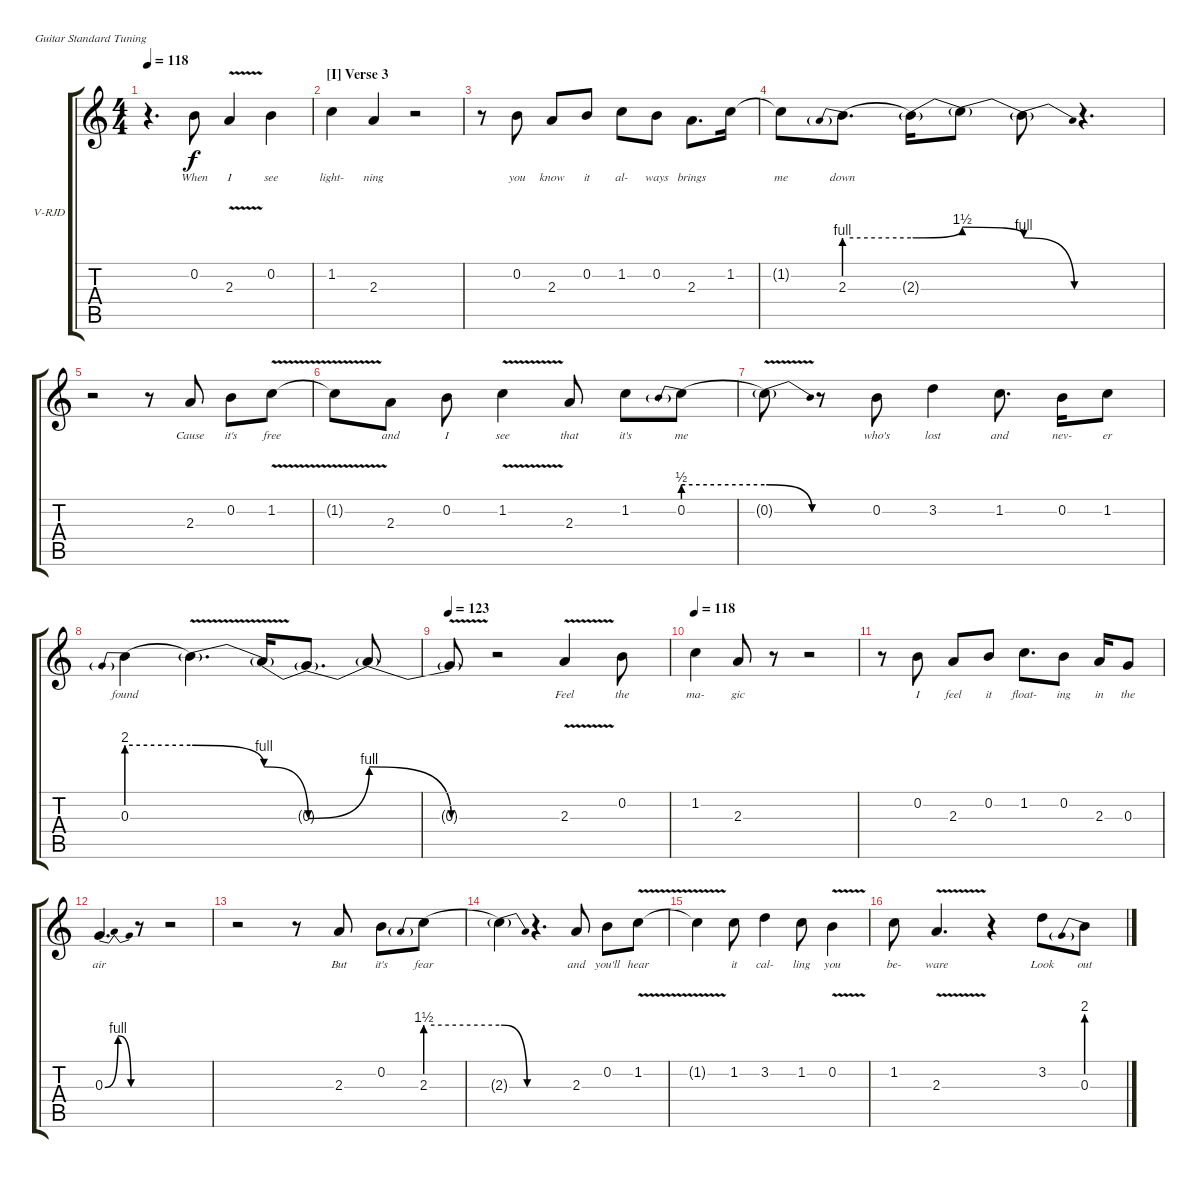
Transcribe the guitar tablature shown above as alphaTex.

\bracketExtendMode groupsimilarinstruments
\firstSystemTrackNameOrientation horizontal
\otherSystemsTrackNameOrientation horizontal
\track ("Ronnie James Dio" "V-RJD") {instrument electricguitarclean}
\staff {score tabs}
\tuning (E4 B3 G3 D3 A2 E2)
\ts (4 4)
\tempo 118
\clef g2
\scale
0.333333
\ks c
r.4{d dy f} 0.2.8{lyrics (0 "When") lyrics (1 "") lyrics (2 "") lyrics (3 "") lyrics (4 "")} 2.3{v}.4{lyrics (0 "I") lyrics (1 "") lyrics (2 "") lyrics (3 "") lyrics (4 "")} 0.2.4{lyrics (0 "see") lyrics (1 "") lyrics (2 "") lyrics (3 "") lyrics (4 "")} |
\section ("I" "Verse 3")
\scale
0.333333 1.2.4{lyrics (0 "light-") lyrics (1 "") lyrics (2 "") lyrics (3 "") lyrics (4 "")} 2.3.4{lyrics (0 "ning") lyrics (1 "") lyrics (2 "") lyrics (3 "") lyrics (4 "")} r.2 |
\scale
0.413333 r.8 0.2.8{lyrics (0 "you") lyrics (1 "") lyrics (2 "") lyrics (3 "") lyrics (4 "")} 2.3.8{lyrics (0 "know") lyrics (1 "") lyrics (2 "") lyrics (3 "") lyrics (4 "")} 0.2.8{lyrics (0 "it") lyrics (1 "") lyrics (2 "") lyrics (3 "") lyrics (4 "")} 1.2.8{lyrics (0 "al-") lyrics (1 "") lyrics (2 "") lyrics (3 "") lyrics (4 "")} 0.2.8{lyrics (0 "ways") lyrics (1 "") lyrics (2 "") lyrics (3 "") lyrics (4 "")} 2.3.8{d lyrics (0 "brings") lyrics (1 "") lyrics (2 "") lyrics (3 "") lyrics (4 "")} 1.2.16{lyrics (0 "") lyrics (1 "") lyrics (2 "") lyrics (3 "") lyrics (4 "")} |
\scale
0.300952 1.2{t}.8{lyrics (0 "me") lyrics (1 "") lyrics (2 "") lyrics (3 "") lyrics (4 "")} 2.3{be (prebend 0 4 60 4)}.8{d lyrics (0 "down") lyrics (1 "") lyrics (2 "") lyrics (3 "") lyrics (4 "")} 2.3{be (bend 0 4 3.5999999999999996 6) t}.16{lyrics (0 "") lyrics (1 "") lyrics (2 "") lyrics (3 "") lyrics (4 "")} 2.3{be (release 0 6 3.5999999999999996 4) t}.8{lyrics (0 "") lyrics (1 "") lyrics (2 "") lyrics (3 "") lyrics (4 "")} 2.3{be (release 0 4 8.4 0) t}.8{lyrics (0 "") lyrics (1 "") lyrics (2 "") lyrics (3 "") lyrics (4 "")} r.4{d} |
\scale
0.285985 r.2 r.8 2.3.8{lyrics (0 "Cause") lyrics (1 "") lyrics (2 "") lyrics (3 "") lyrics (4 "")} 0.2.8{lyrics (0 "it's") lyrics (1 "") lyrics (2 "") lyrics (3 "") lyrics (4 "")} 1.2{v}.8{lyrics (0 "free") lyrics (1 "") lyrics (2 "") lyrics (3 "") lyrics (4 "")} |
\scale
0.333333 1.2{v t}.8{lyrics (0 "") lyrics (1 "") lyrics (2 "") lyrics (3 "") lyrics (4 "")} 2.3.8{lyrics (0 "and") lyrics (1 "") lyrics (2 "") lyrics (3 "") lyrics (4 "")} 0.2.8{lyrics (0 "I") lyrics (1 "") lyrics (2 "") lyrics (3 "") lyrics (4 "")} 1.2{v}.4{lyrics (0 "see") lyrics (1 "") lyrics (2 "") lyrics (3 "") lyrics (4 "")} 2.3.8{lyrics (0 "that") lyrics (1 "") lyrics (2 "") lyrics (3 "") lyrics (4 "")} 1.2.8{lyrics (0 "it's") lyrics (1 "") lyrics (2 "") lyrics (3 "") lyrics (4 "")} 0.2{be (prebend 0 2 60 2)}.8{lyrics (0 "me") lyrics (1 "") lyrics (2 "") lyrics (3 "") lyrics (4 "")} |
\scale
0.398095 0.2{be (release 0 2 15 0) v t}.8{lyrics (0 "") lyrics (1 "") lyrics (2 "") lyrics (3 "") lyrics (4 "")} r.8 0.2.8{lyrics (0 "who's") lyrics (1 "") lyrics (2 "") lyrics (3 "") lyrics (4 "")} 3.2.4{lyrics (0 "lost") lyrics (1 "") lyrics (2 "") lyrics (3 "") lyrics (4 "")} 1.2.8{d lyrics (0 "and") lyrics (1 "") lyrics (2 "") lyrics (3 "") lyrics (4 "")} 0.2.16{lyrics (0 "nev-") lyrics (1 "") lyrics (2 "") lyrics (3 "") lyrics (4 "")} 1.2.8{lyrics (0 "er") lyrics (1 "") lyrics (2 "") lyrics (3 "") lyrics (4 "")} |
\scale
0.268939 0.3{be (prebend 0 8 60 8)}.4{lyrics (0 "found") lyrics (1 "") lyrics (2 "") lyrics (3 "") lyrics (4 "")} 0.3{be (release 0 8 3.5999999999999996 4) v t}.4{d lyrics (0 "") lyrics (1 "") lyrics (2 "") lyrics (3 "") lyrics (4 "")} 0.3{be (release 0 4 3.5999999999999996 0) t}.16{lyrics (0 "") lyrics (1 "") lyrics (2 "") lyrics (3 "") lyrics (4 "")} 0.3{be (bend 0 0 5.3999999999999995 4) t}.8{d lyrics (0 "") lyrics (1 "") lyrics (2 "") lyrics (3 "") lyrics (4 "")} 0.3{be (release 0 4 5.3999999999999995 0) t}.8{lyrics (0 "") lyrics (1 "") lyrics (2 "") lyrics (3 "") lyrics (4 "")} |
\tempo 123
\scale
0.333333 0.3{be (hold 0 0 60 0) v t}.8{lyrics (0 "") lyrics (1 "") lyrics (2 "") lyrics (3 "") lyrics (4 "")} r.2 2.3{v}.4{lyrics (0 "Feel") lyrics (1 "") lyrics (2 "") lyrics (3 "") lyrics (4 "")} 0.2.8{lyrics (0 "the") lyrics (1 "") lyrics (2 "") lyrics (3 "") lyrics (4 "")} |
\tempo 118
\scale
0.333333 1.2.4{lyrics (0 "ma-") lyrics (1 "") lyrics (2 "") lyrics (3 "") lyrics (4 "")} 2.3.8{lyrics (0 "gic") lyrics (1 "") lyrics (2 "") lyrics (3 "") lyrics (4 "")} r.8 r.2 |
\scale
0.333333 r.8 0.2.8{lyrics (0 "I") lyrics (1 "") lyrics (2 "") lyrics (3 "") lyrics (4 "")} 2.3.8{lyrics (0 "feel") lyrics (1 "") lyrics (2 "") lyrics (3 "") lyrics (4 "")} 0.2.8{lyrics (0 "it") lyrics (1 "") lyrics (2 "") lyrics (3 "") lyrics (4 "")} 1.2.8{d lyrics (0 "float-") lyrics (1 "") lyrics (2 "") lyrics (3 "") lyrics (4 "")} 0.2.8{lyrics (0 "ing") lyrics (1 "") lyrics (2 "") lyrics (3 "") lyrics (4 "")} 2.3.16{lyrics (0 "in") lyrics (1 "") lyrics (2 "") lyrics (3 "") lyrics (4 "")} 0.3.8{lyrics (0 "the") lyrics (1 "") lyrics (2 "") lyrics (3 "") lyrics (4 "")} |
\scale
0.333333 0.3{be (bendrelease 0 0 0.6 4 45 4 53.4 0)}.4{d lyrics (0 "air") lyrics (1 "") lyrics (2 "") lyrics (3 "") lyrics (4 "")} r.8 r.2 |
\scale
0.333333 r.2 r.8 2.3.8{lyrics (0 "But") lyrics (1 "") lyrics (2 "") lyrics (3 "") lyrics (4 "")} 0.2.8{lyrics (0 "it's") lyrics (1 "") lyrics (2 "") lyrics (3 "") lyrics (4 "")} 2.3{be (prebend 0 6 60 6)}.8{lyrics (0 "fear") lyrics (1 "") lyrics (2 "") lyrics (3 "") lyrics (4 "")} |
\scale
0.428571 2.3{be (release 24 6 31.799999999999997 0) t}.4{lyrics (0 "") lyrics (1 "") lyrics (2 "") lyrics (3 "") lyrics (4 "")} r.4{d} 2.3.8{lyrics (0 "and") lyrics (1 "") lyrics (2 "") lyrics (3 "") lyrics (4 "")} 0.2.8{lyrics (0 "you'll") lyrics (1 "") lyrics (2 "") lyrics (3 "") lyrics (4 "")} 1.2{v}.8{lyrics (0 "hear") lyrics (1 "") lyrics (2 "") lyrics (3 "") lyrics (4 "")} |
\scale
0.348571 1.2{v t}.4{lyrics (0 "") lyrics (1 "") lyrics (2 "") lyrics (3 "") lyrics (4 "")} 1.2.8{lyrics (0 "it") lyrics (1 "") lyrics (2 "") lyrics (3 "") lyrics (4 "")} 3.2.4{lyrics (0 "cal-") lyrics (1 "") lyrics (2 "") lyrics (3 "") lyrics (4 "")} 1.2.8{lyrics (0 "ling") lyrics (1 "") lyrics (2 "") lyrics (3 "") lyrics (4 "")} 0.2{v}.4{lyrics (0 "you") lyrics (1 "") lyrics (2 "") lyrics (3 "") lyrics (4 "")} |
\scale
0.354285 1.2.8{lyrics (0 "be-") lyrics (1 "") lyrics (2 "") lyrics (3 "") lyrics (4 "")} 2.3{v}.4{d lyrics (0 "ware") lyrics (1 "") lyrics (2 "") lyrics (3 "") lyrics (4 "")} r.4 3.2.8{lyrics (0 "Look") lyrics (1 "") lyrics (2 "") lyrics (3 "") lyrics (4 "")} 0.3{be (prebend 0 8 60 8)}.8{lyrics (0 "out") lyrics (1 "") lyrics (2 "") lyrics (3 "") lyrics (4 "")}
